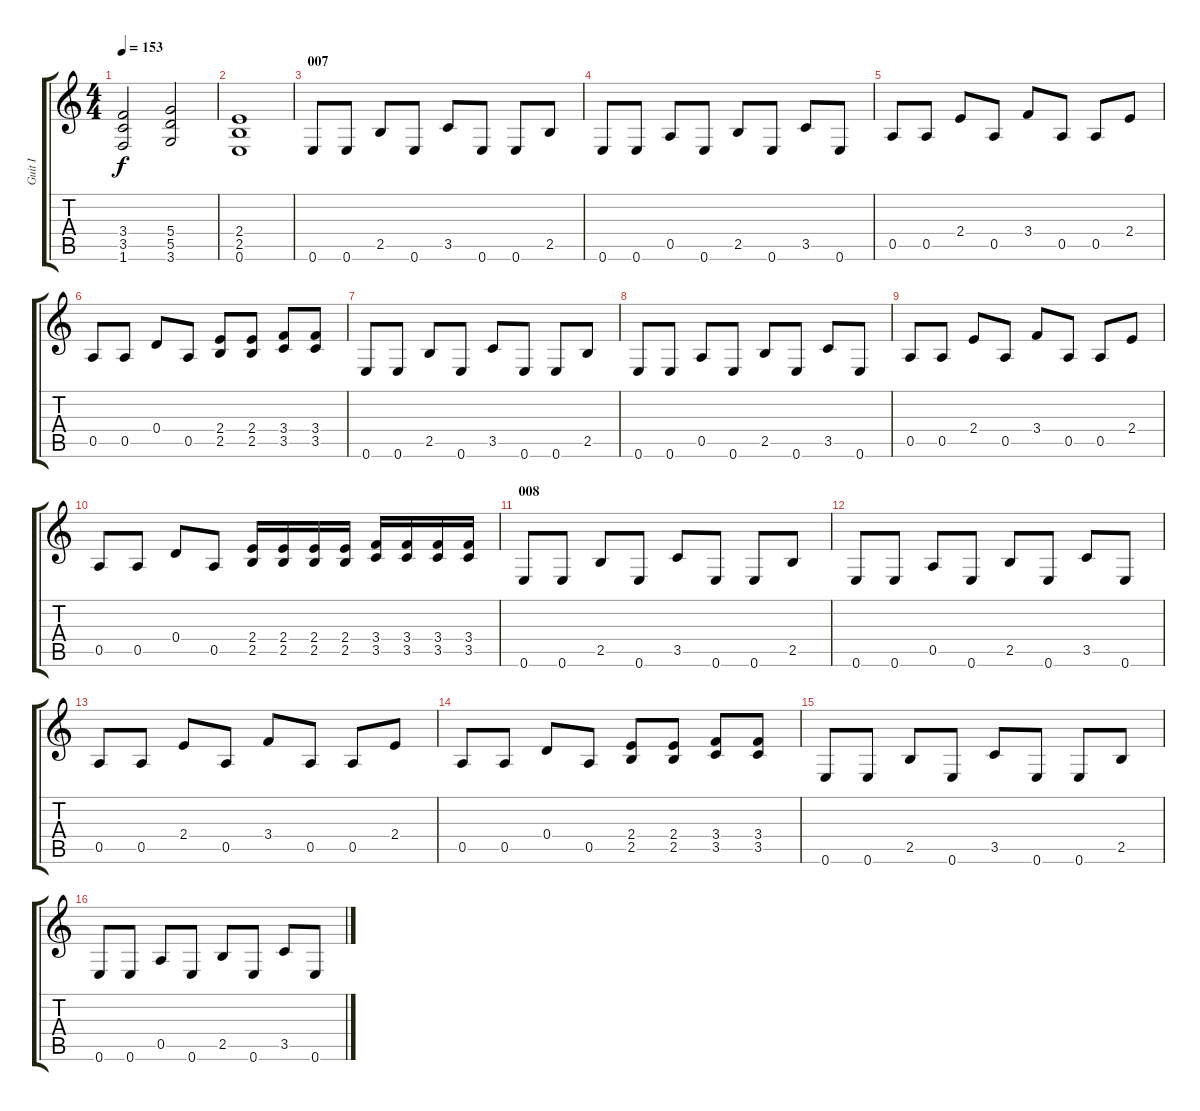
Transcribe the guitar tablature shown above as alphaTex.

\track ("Guit I" "Guit I") {instrument distortionguitar}
\staff {score tabs}
\tuning (E4 B3 G3 D3 A2 E2) {hide}
\ts (4 4)
\tempo 153
\clef g2
\ks c
(3.4 3.5 1.6).2{dy f} (5.4 5.5 3.6).2 |
(2.4 2.5 0.6).1 |
\section ("" "007")
0.6.8 0.6.8 2.5.8 0.6.8 3.5.8 0.6.8 0.6.8 2.5.8 |
0.6.8 0.6.8 0.5.8 0.6.8 2.5.8 0.6.8 3.5.8 0.6.8 |
0.5.8 0.5.8 2.4.8 0.5.8 3.4.8 0.5.8 0.5.8 2.4.8 |
0.5.8 0.5.8 0.4.8 0.5.8 (2.4 2.5).8 (2.4 2.5).8 (3.4 3.5).8 (3.4 3.5).8 |
0.6.8 0.6.8 2.5.8 0.6.8 3.5.8 0.6.8 0.6.8 2.5.8 |
0.6.8 0.6.8 0.5.8 0.6.8 2.5.8 0.6.8 3.5.8 0.6.8 |
0.5.8 0.5.8 2.4.8 0.5.8 3.4.8 0.5.8 0.5.8 2.4.8 |
0.5.8 0.5.8 0.4.8 0.5.8 (2.4 2.5).16 (2.4 2.5).16 (2.4 2.5).16 (2.4 2.5).16 (3.4 3.5).16 (3.4 3.5).16 (3.4 3.5).16 (3.4 3.5).16 |
\section ("" "008")
0.6.8 0.6.8 2.5.8 0.6.8 3.5.8 0.6.8 0.6.8 2.5.8 |
0.6.8 0.6.8 0.5.8 0.6.8 2.5.8 0.6.8 3.5.8 0.6.8 |
0.5.8 0.5.8 2.4.8 0.5.8 3.4.8 0.5.8 0.5.8 2.4.8 |
0.5.8 0.5.8 0.4.8 0.5.8 (2.4 2.5).8 (2.4 2.5).8 (3.4 3.5).8 (3.4 3.5).8 |
0.6.8 0.6.8 2.5.8 0.6.8 3.5.8 0.6.8 0.6.8 2.5.8 |
0.6.8 0.6.8 0.5.8 0.6.8 2.5.8 0.6.8 3.5.8 0.6.8
